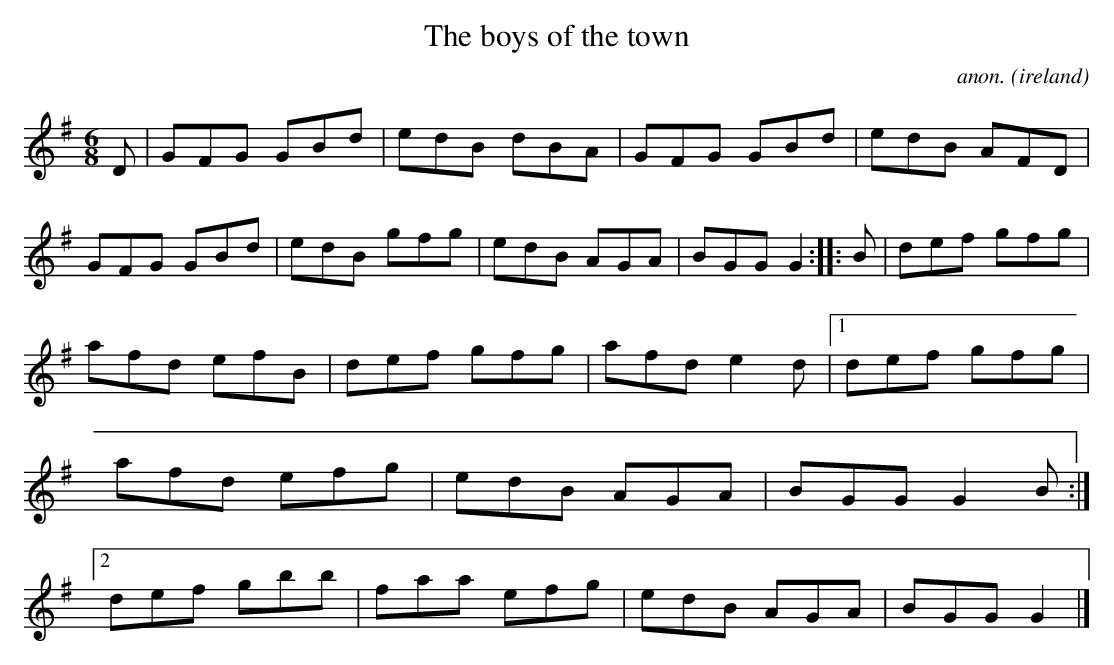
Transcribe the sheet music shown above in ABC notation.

X:1
T:The boys of the town
O:ireland
C:anon.
M:6/8
L:1/8
K:G
D|GFG GBd|edB dBA|GFG GBd|edB AFD|GFG GBd|edB gfg|edB AGA|BGG G2::B|def gfg|
afd efB|def gfg|afd e2d|[1 def gfg|afd efg|edB AGA|BGG G2B:|[2 def gbb|faa efg|edB AGA|BGG G2|]
